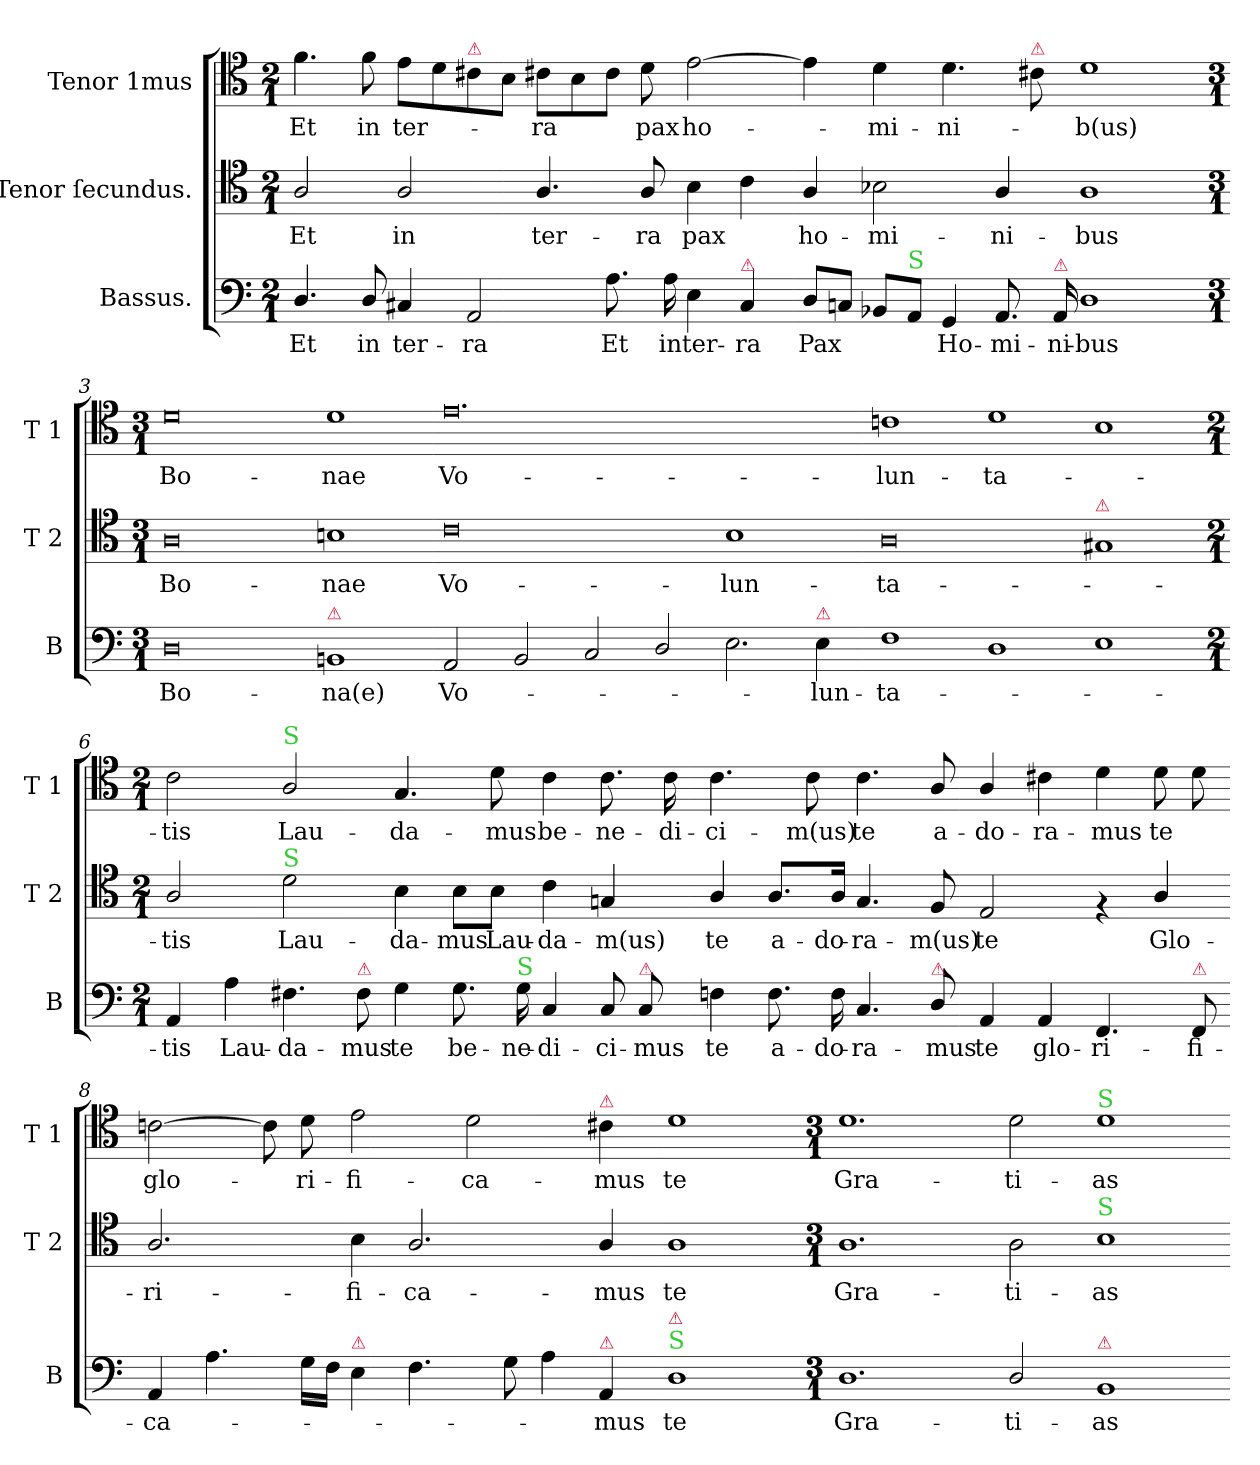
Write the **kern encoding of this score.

**kern	**text	**kern	**text	**kern	**text
*part3	*part3	*part2	*part2	*part1	*part1
*staff3	*staff3	*staff2	*staff2	*staff1	*staff1
*I"Bassus.	*	*I"Tenor ſecundus.	*	*I"Tenor 1mus	*
*I'B	*	*I'T 2	*	*I'T 1	*
*clefF4	*	*clefC4	*	*clefC4	*
*M2/1	*	*M2/1	*	*M2/1	*
=1	=1	=1	=1	=1	=1
4.D/	Et	2A/	Et	4.f\	Et
8D/	in	.	.	8f\	in
4C#X/	ter-	2A/	in	8e\L	ter-
.	.	.	.	8d\	.
!	!	!	!	!LO:TX:a:color=crimson:t=⚠	!
2AA/	-ra	.	.	8c#X\	.
.	.	.	.	8B\J	.
.	.	4.A/	ter-	8c#X\L	-ra
.	.	.	.	8B\	.
!	!LO:LY:i	!	!	!	!
8.A\	Et	.	.	8c#\J	.
.	.	8A/	-ra	8d\	pax
!	!LO:LY:i	!	!	!	!
16A\	in	.	.	.	.
!	!LO:LY:i	!	!	!	!
4E\	ter-	4B\	pax	[2e\	ho-
!LO:TX:a:color=crimson:t=⚠	!	!	!	!	!
!	!LO:LY:i	!	!	!	!
4C#/	-ra	4c\	.	.	.
=2-	=2-	=2-	=2-	=2-	=2-
8D/L	Pax	4A/	ho-	4e\]	.
8Cn/J	.	.	.	.	.
8BB-X/L	.	2B-X\	-mi-	4d\	-mi-
!LO:TX:a:color=limegreen:t=S	!	!	!	!	!
8AA/J	.	.	.	.	.
4GG/	Ho-	.	.	4.d\	-ni-
8.AA/	-mi-	4A/	-ni-	.	.
!	!	!	!	!LO:TX:a:color=crimson:t=⚠	!
.	.	.	.	8c#X\	.
!LO:TX:a:color=crimson:t=⚠	!	!	!	!	!
16AA/	-ni-	.	.	.	.
1D	-bus	1A	-bus	1d	-b(us)
=3-	=3-	=3-	=3-	=3-	=3-
*M3/1	*	*M3/1	*	*M3/1	*
0D	Bo-	0A	Bo-	0d	Bo-
!LO:TX:a:color=crimson:t=⚠	!	!	!	!	!
1BBn	-na(e)	1Bn	-nae	1d	-nae
=4-	=4-	=4-	=4-	=4-	=4-
2AA/	Vo-	0c	Vo-	0.e	Vo-
2BB/	.	.	.	.	.
2C/	.	.	.	.	.
2D/	.	.	.	.	.
2.E\	.	1B	-lun-	.	.
!LO:TX:a:color=crimson:t=⚠	!	!	!	!	!
4E\	-lun-	.	.	.	.
=5-	=5-	=5-	=5-	=5-	=5-
1F	-ta-	0A	-ta-	1cn	-lun-
1D	.	.	.	1d	-ta-
!	!	!LO:TX:a:color=crimson:t=⚠	!	!	!
1E	.	1G#X	.	1B	.
=6-	=6-	=6-	=6-	=6-	=6-
*M2/1	*	*M2/1	*	*M2/1	*
4AA/	-tis	2A/	-tis	2c\	-tis
4A\	Lau-	.	.	.	.
!	!	!	!	!LO:TX:a:color=limegreen:t=S	!
!	!	!LO:TX:a:color=limegreen:t=S	!	!	!
4.F#X\	da-	2d\	Lau-	2A/	Lau-
!LO:TX:a:color=crimson:t=⚠	!	!	!	!	!
8F#\	-mus	.	.	.	.
4G\	te	4B\	-da-	4.G/	-da-
8.G\	be-	8B\L	-mus	.	.
.	.	8B\J	Lau-	8d\	-mus
!LO:TX:a:color=limegreen:t=S	!	!	!	!	!
16G\	-ne-	.	.	.	.
4C/	di-	4c\	-da-	4c\	be-
8C/	-ci-	4Gn/	-m(us)	8.c\	-ne-
!LO:TX:a:color=crimson:t=⚠	!	!	!	!	!
8C/	-mus	.	.	.	.
.	.	.	.	16c\	-di-
=7-	=7-	=7-	=7-	=7-	=7-
4Fn\	te	4A/	te	4.c\	-ci-
8.F\	a-	8.A/L	a-	.	.
.	.	.	.	8c\	-m(us)
16F\	-do-	16A/Jk	-do-	.	.
4.C/	-ra-	4.G/	-ra-	4.c\	te
!LO:TX:a:color=crimson:t=⚠	!	!	!	!	!
8D/	-mus	8F/	-m(us)	8A/	a-
4AA/	te	2E/	te	4A/	-do-
4AA/	glo-	.	.	4c#X\	-ra-
4.FF/	-ri-	4rF	.	4d\	-mus
.	.	4A/	Glo-	8d\	te
!LO:TX:a:color=crimson:t=⚠	!	!	!	!	!
8FF/	-fi-	.	.	8d\	.
=8-	=8-	=8-	=8-	=8-	=8-
4AA/	-ca-	2.A/	-ri-	[2cn\	glo-
4.A\	.	.	.	.	.
.	.	.	.	8c]	.
16G\LL	.	.	.	8d\	-ri-
16F\JJ	.	.	.	.	.
!LO:TX:a:color=crimson:t=⚠	!	!	!	!	!
4E\	.	4B\	-fi-	2e\	-fi-
4.F\	.	2.A/	-ca-	.	.
.	.	.	.	2d\	-ca-
8G\	.	.	.	.	.
4A\	.	.	.	.	.
!	!	!	!	!LO:TX:a:color=crimson:t=⚠	!
!LO:TX:a:color=crimson:t=⚠	!	!	!	!	!
4AA/	-mus	4A/	-mus	4c#X\	-mus
=9-	=9-	=9-	=9-	=9-	=9-
!LO:TX:a:color=limegreen:t=S	!	!	!	!	!
!LO:TX:a:color=crimson:t=⚠	!	!	!	!	!
1D	te	1A	te	1d	te
=10-	=10-	=10-	=10-	=10-	=10-
*M3/1	*	*M3/1	*	*M3/1	*
1.D	Gra-	1.A	Gra-	1.d	Gra-
2D/	-ti-	2A\	-ti-	2d\	-ti-
!	!	!	!	!LO:TX:a:color=limegreen:t=S	!
!	!	!LO:TX:a:color=limegreen:t=S	!	!	!
!LO:TX:a:color=crimson:t=⚠	!	!	!	!	!
1BB	-as	1B	-as	1d	-as
=-	=-	=-	=-	=-	=-
*-	*-	*-	*-	*-	*-
